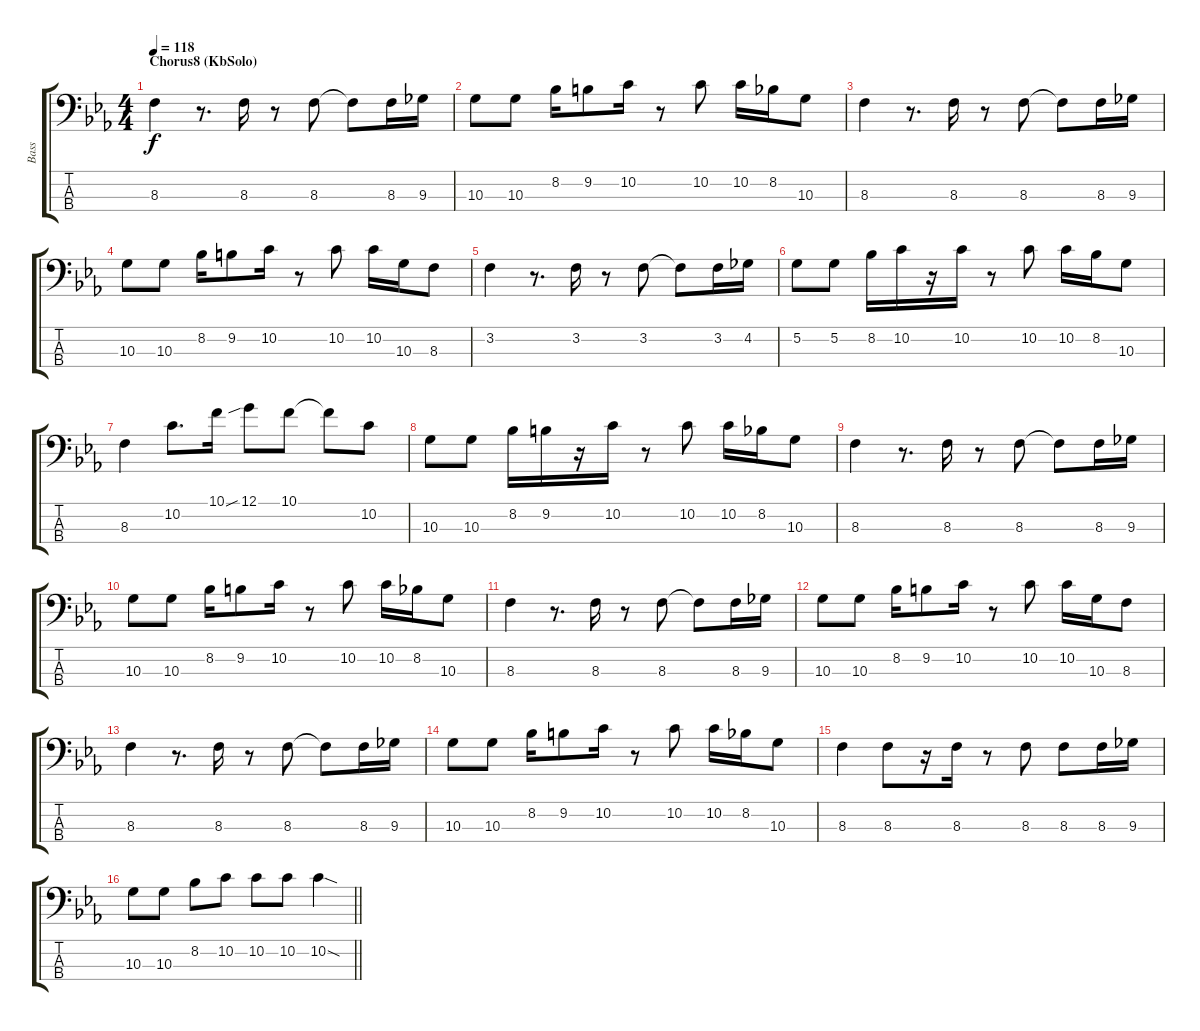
\track ("Bass" "Bass") {instrument electricbassfinger}
\staff {score tabs}
\tuning (G2 D2 A1 E1) {hide}
\ts (4 4)
\section ("" "Chorus8 (KbSolo)")
\tempo 118
\clef f4
\ks cminor
8.3.4{dy f} r.8{d} 8.3.16 r.8 8.3.8 8.3{t}.8 8.3.16 9.3.16 |
10.3.8 10.3.8 8.2.16 9.2.8 10.2.16 r.8 10.2.8 10.2.16 8.2.16 10.3.8 |
8.3.4 r.8{d} 8.3.16 r.8 8.3.8 8.3{t}.8 8.3.16 9.3.16 |
10.3.8 10.3.8 8.2.16 9.2.8 10.2.16 r.8 10.2.8 10.2.16 10.3.16 8.3.8 |
3.2.4 r.8{d} 3.2.16 r.8 3.2.8 3.2{t}.8 3.2.16 4.2.16 |
5.2.8 5.2.8 8.2.16 10.2.16 r.16 10.2.16 r.8 10.2.8 10.2.16 8.2.16 10.3.8 |
8.3.4 10.2.8{d} 10.1.16 12.1{sib}.8 10.1.8 10.1{t}.8 10.2.8 |
10.3.8 10.3.8 8.2.16 9.2.16 r.16 10.2.16 r.8 10.2.8 10.2.16 8.2.16 10.3.8 |
8.3.4 r.8{d} 8.3.16 r.8 8.3.8 8.3{t}.8 8.3.16 9.3.16 |
10.3.8 10.3.8 8.2.16 9.2.8 10.2.16 r.8 10.2.8 10.2.16 8.2.16 10.3.8 |
8.3.4 r.8{d} 8.3.16 r.8 8.3.8 8.3{t}.8 8.3.16 9.3.16 |
10.3.8 10.3.8 8.2.16 9.2.8 10.2.16 r.8 10.2.8 10.2.16 10.3.16 8.3.8 |
8.3.4 r.8{d} 8.3.16 r.8 8.3.8 8.3{t}.8 8.3.16 9.3.16 |
10.3.8 10.3.8 8.2.16 9.2.8 10.2.16 r.8 10.2.8 10.2.16 8.2.16 10.3.8 |
8.3.4 8.3.8 r.16 8.3.16 r.8 8.3.8 8.3.8 8.3.16 9.3.16 |
\barLineRight lightlight
10.3.8 10.3.8 8.2.8 10.2.8 10.2.8 10.2.8 10.2{sod}.4
